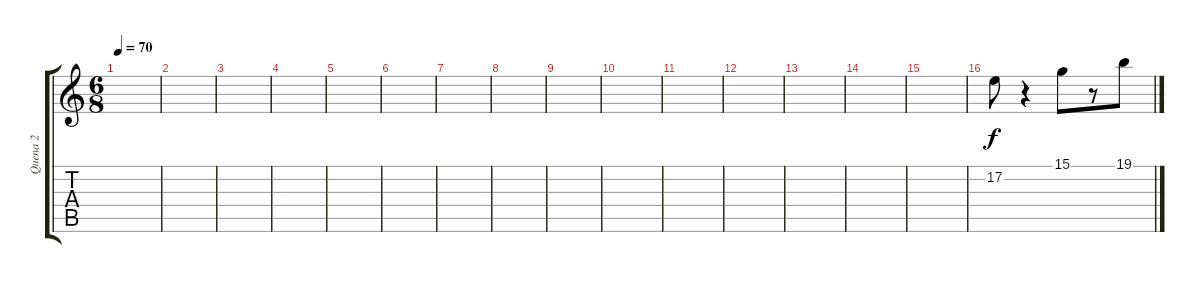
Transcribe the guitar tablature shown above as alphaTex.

\track ("Quena 2" "Quena 2") {instrument piccolo}
\staff {score tabs}
\tuning (E4 B3 G3 D3 A2 E2) {hide}
\ts (6 8)
\tempo 70
\clef g2
\ks c
|
|
|
|
|
|
|
|
|
|
|
|
|
|
|
17.2.8 r.4 15.1.8 r.8 19.1.8
